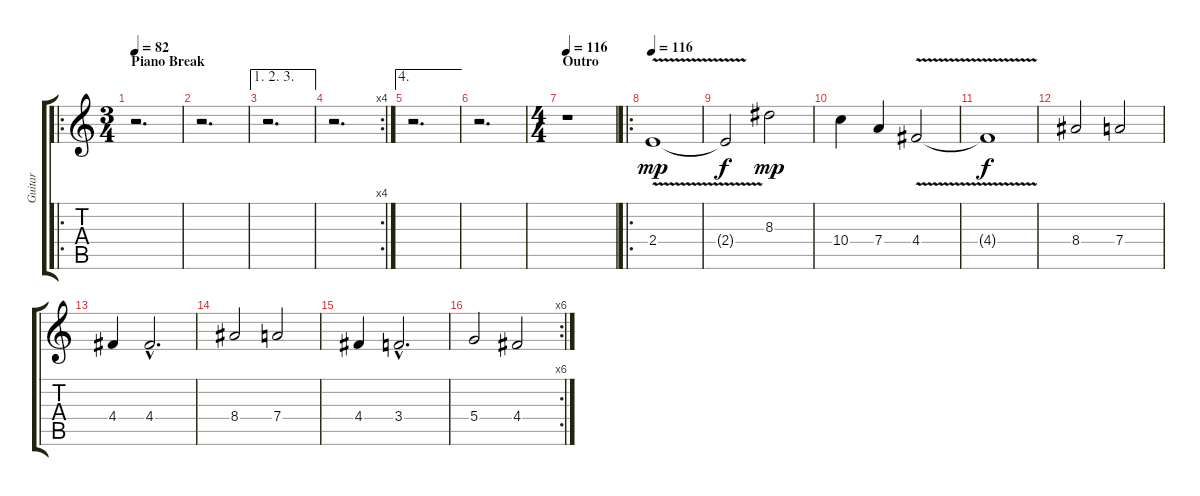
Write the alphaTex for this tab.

\track ("Guitar" "Guitar") {instrument overdrivenguitar}
\staff {score tabs}
\tuning (E4 B3 G3 D3 A2 E2) {hide}
\ro
\ts (3 4)
\section ("" "Piano Break")
\tempo 82
\clef g2
\ks c
r.2{d dy f} |
r.2{d} |
\ae (1 2 3)
r.2{d} |
\rc 4
r.2{d} |
\ae 4
r.2{d} |
r.2{d} |
\ts (4 4)
\section ("" "Outro")
\tempo 116
r.1 |
\ro
\tempo 116
2.4{v}.1{dy mp} |
2.4{t}.2{dy f} 8.3.2{dy mp} |
10.4.4 7.4.4 4.4{v}.2 |
4.4{t}.1{dy f} |
8.4.2 7.4.2 |
4.4.4 4.4{hac}.2{d} |
8.4.2 7.4.2 |
4.4.4 3.4{hac}.2{d} |
\rc 6
5.4.2 4.4.2
